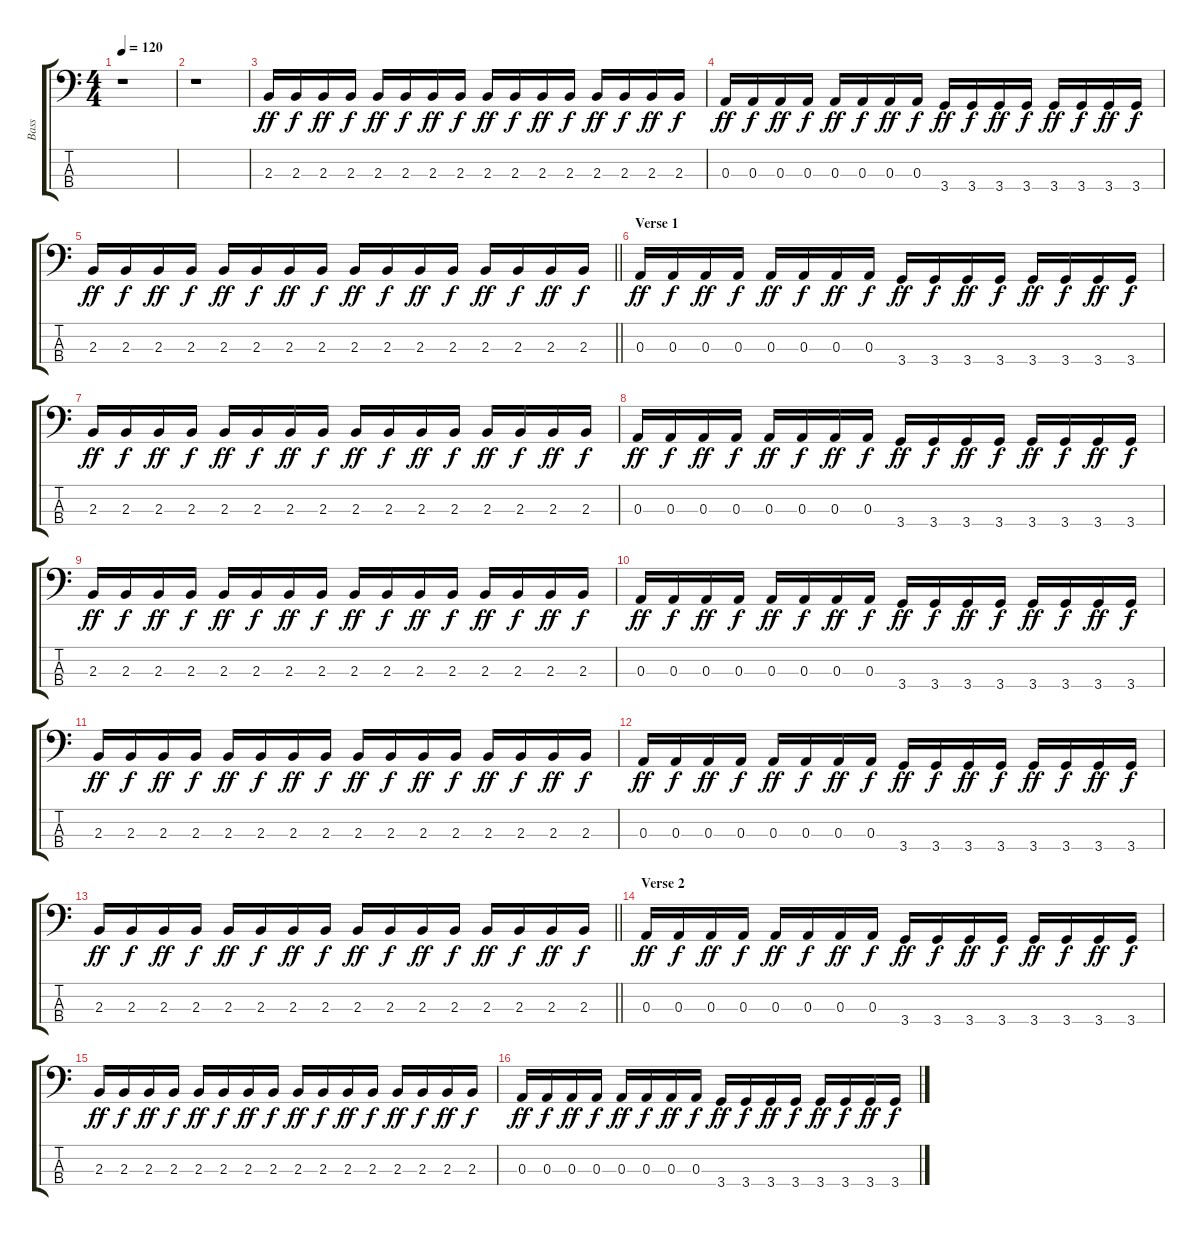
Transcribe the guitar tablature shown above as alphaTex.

\track ("Bass" "Bass") {instrument electricbassfinger}
\staff {score tabs}
\tuning (G2 D2 A1 E1) {hide}
\ts (4 4)
\tempo 120
\clef f4
\ks c
r.1{dy ff instrument electricbassfinger} |
r.1 |
2.3.16 2.3.16{dy f} 2.3.16{dy ff} 2.3.16{dy f} 2.3.16{dy ff} 2.3.16{dy f} 2.3.16{dy ff} 2.3.16{dy f} 2.3.16{dy ff} 2.3.16{dy f} 2.3.16{dy ff} 2.3.16{dy f} 2.3.16{dy ff} 2.3.16{dy f} 2.3.16{dy ff} 2.3.16{dy f} |
0.3.16{dy ff} 0.3.16{dy f} 0.3.16{dy ff} 0.3.16{dy f} 0.3.16{dy ff} 0.3.16{dy f} 0.3.16{dy ff} 0.3.16{dy f} 3.4.16{dy ff} 3.4.16{dy f} 3.4.16{dy ff} 3.4.16{dy f} 3.4.16{dy ff} 3.4.16{dy f} 3.4.16{dy ff} 3.4.16{dy f} |
\barLineRight lightlight
2.3.16{dy ff} 2.3.16{dy f} 2.3.16{dy ff} 2.3.16{dy f} 2.3.16{dy ff} 2.3.16{dy f} 2.3.16{dy ff} 2.3.16{dy f} 2.3.16{dy ff} 2.3.16{dy f} 2.3.16{dy ff} 2.3.16{dy f} 2.3.16{dy ff} 2.3.16{dy f} 2.3.16{dy ff} 2.3.16{dy f} |
\section ("" "Verse 1")
0.3.16{dy ff} 0.3.16{dy f} 0.3.16{dy ff} 0.3.16{dy f} 0.3.16{dy ff} 0.3.16{dy f} 0.3.16{dy ff} 0.3.16{dy f} 3.4.16{dy ff} 3.4.16{dy f} 3.4.16{dy ff} 3.4.16{dy f} 3.4.16{dy ff} 3.4.16{dy f} 3.4.16{dy ff} 3.4.16{dy f} |
2.3.16{dy ff} 2.3.16{dy f} 2.3.16{dy ff} 2.3.16{dy f} 2.3.16{dy ff} 2.3.16{dy f} 2.3.16{dy ff} 2.3.16{dy f} 2.3.16{dy ff} 2.3.16{dy f} 2.3.16{dy ff} 2.3.16{dy f} 2.3.16{dy ff} 2.3.16{dy f} 2.3.16{dy ff} 2.3.16{dy f} |
0.3.16{dy ff} 0.3.16{dy f} 0.3.16{dy ff} 0.3.16{dy f} 0.3.16{dy ff} 0.3.16{dy f} 0.3.16{dy ff} 0.3.16{dy f} 3.4.16{dy ff} 3.4.16{dy f} 3.4.16{dy ff} 3.4.16{dy f} 3.4.16{dy ff} 3.4.16{dy f} 3.4.16{dy ff} 3.4.16{dy f} |
2.3.16{dy ff} 2.3.16{dy f} 2.3.16{dy ff} 2.3.16{dy f} 2.3.16{dy ff} 2.3.16{dy f} 2.3.16{dy ff} 2.3.16{dy f} 2.3.16{dy ff} 2.3.16{dy f} 2.3.16{dy ff} 2.3.16{dy f} 2.3.16{dy ff} 2.3.16{dy f} 2.3.16{dy ff} 2.3.16{dy f} |
0.3.16{dy ff} 0.3.16{dy f} 0.3.16{dy ff} 0.3.16{dy f} 0.3.16{dy ff} 0.3.16{dy f} 0.3.16{dy ff} 0.3.16{dy f} 3.4.16{dy ff} 3.4.16{dy f} 3.4.16{dy ff} 3.4.16{dy f} 3.4.16{dy ff} 3.4.16{dy f} 3.4.16{dy ff} 3.4.16{dy f} |
2.3.16{dy ff} 2.3.16{dy f} 2.3.16{dy ff} 2.3.16{dy f} 2.3.16{dy ff} 2.3.16{dy f} 2.3.16{dy ff} 2.3.16{dy f} 2.3.16{dy ff} 2.3.16{dy f} 2.3.16{dy ff} 2.3.16{dy f} 2.3.16{dy ff} 2.3.16{dy f} 2.3.16{dy ff} 2.3.16{dy f} |
0.3.16{dy ff} 0.3.16{dy f} 0.3.16{dy ff} 0.3.16{dy f} 0.3.16{dy ff} 0.3.16{dy f} 0.3.16{dy ff} 0.3.16{dy f} 3.4.16{dy ff} 3.4.16{dy f} 3.4.16{dy ff} 3.4.16{dy f} 3.4.16{dy ff} 3.4.16{dy f} 3.4.16{dy ff} 3.4.16{dy f} |
\barLineRight lightlight
2.3.16{dy ff} 2.3.16{dy f} 2.3.16{dy ff} 2.3.16{dy f} 2.3.16{dy ff} 2.3.16{dy f} 2.3.16{dy ff} 2.3.16{dy f} 2.3.16{dy ff} 2.3.16{dy f} 2.3.16{dy ff} 2.3.16{dy f} 2.3.16{dy ff} 2.3.16{dy f} 2.3.16{dy ff} 2.3.16{dy f} |
\section ("" "Verse 2")
0.3.16{dy ff} 0.3.16{dy f} 0.3.16{dy ff} 0.3.16{dy f} 0.3.16{dy ff} 0.3.16{dy f} 0.3.16{dy ff} 0.3.16{dy f} 3.4.16{dy ff} 3.4.16{dy f} 3.4.16{dy ff} 3.4.16{dy f} 3.4.16{dy ff} 3.4.16{dy f} 3.4.16{dy ff} 3.4.16{dy f} |
2.3.16{dy ff} 2.3.16{dy f} 2.3.16{dy ff} 2.3.16{dy f} 2.3.16{dy ff} 2.3.16{dy f} 2.3.16{dy ff} 2.3.16{dy f} 2.3.16{dy ff} 2.3.16{dy f} 2.3.16{dy ff} 2.3.16{dy f} 2.3.16{dy ff} 2.3.16{dy f} 2.3.16{dy ff} 2.3.16{dy f} |
0.3.16{dy ff} 0.3.16{dy f} 0.3.16{dy ff} 0.3.16{dy f} 0.3.16{dy ff} 0.3.16{dy f} 0.3.16{dy ff} 0.3.16{dy f} 3.4.16{dy ff} 3.4.16{dy f} 3.4.16{dy ff} 3.4.16{dy f} 3.4.16{dy ff} 3.4.16{dy f} 3.4.16{dy ff} 3.4.16{dy f}
